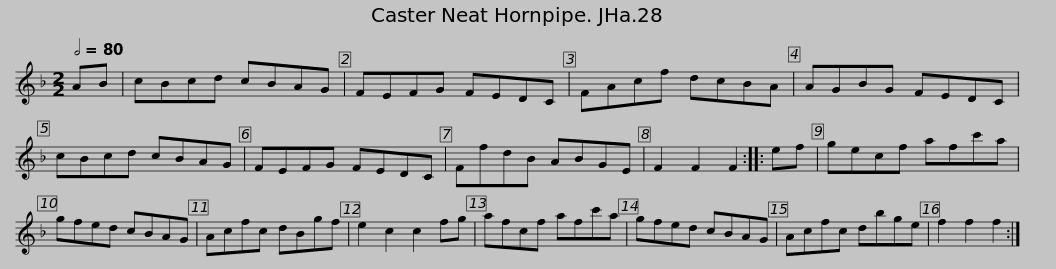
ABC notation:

X:1
L:1/8
Q:1/2=80
M:2/2
I:linebreak $
K:F
V:1 treble
V:1
 AB | cBcd cBAG | FEFG FEDC | FAcf dcBA | AGBG FEDC | %5
 cBcd cBAG |$ FEFG FEDC | FfdB ABGE | F2 F2 F2 :: ef | %10
 gecf afc'a | gfed cBAG |$ Acfc dBgf | e2 c2 c2 fg | afcf afc'a | %15
 gfed cBAG | Acfc dbge | f2 f2 f2 :| %18
